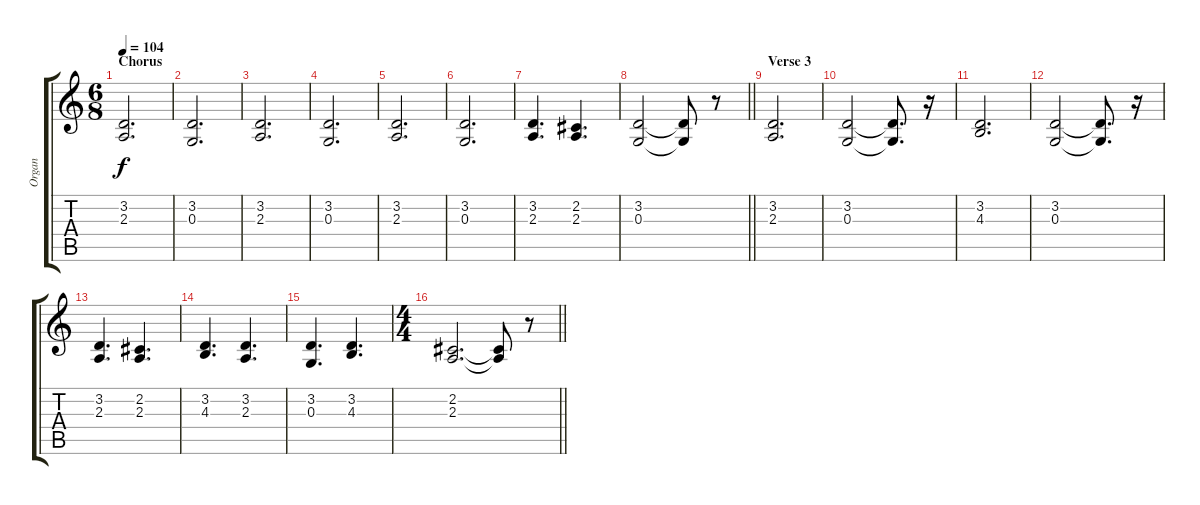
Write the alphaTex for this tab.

\track ("Organ" "Organ") {instrument percussiveorgan}
\staff {score tabs}
\tuning (E4 B3 G3 D3 A2 E2) {hide}
\ts (6 8)
\section ("" "Chorus")
\tempo 104
\clef g2
\ks c
(3.2 2.3).2{d dy f} |
(3.2 0.3).2{d} |
(3.2 2.3).2{d} |
(3.2 0.3).2{d} |
(3.2 2.3).2{d} |
(3.2 0.3).2{d} |
(3.2 2.3).4{d} (2.2 2.3).4{d} |
\barLineRight lightlight
(3.2 0.3).2 (3.2{t} 0.3{t}).8 r.8 |
\section ("" "Verse 3")
(3.2 2.3).2{d} |
(3.2 0.3).2 (3.2{t} 0.3{t}).8{d} r.16 |
(3.2 4.3).2{d} |
(3.2 0.3).2 (3.2{t} 0.3{t}).8{d} r.16 |
(3.2 2.3).4{d} (2.2 2.3).4{d} |
(3.2 4.3).4{d} (3.2 2.3).4{d} |
(3.2 0.3).4{d} (3.2 4.3).4{d} |
\ts (4 4)
\barLineRight lightlight
(2.2 2.3).2{d} (2.2{t} 2.3{t}).8 r.8
